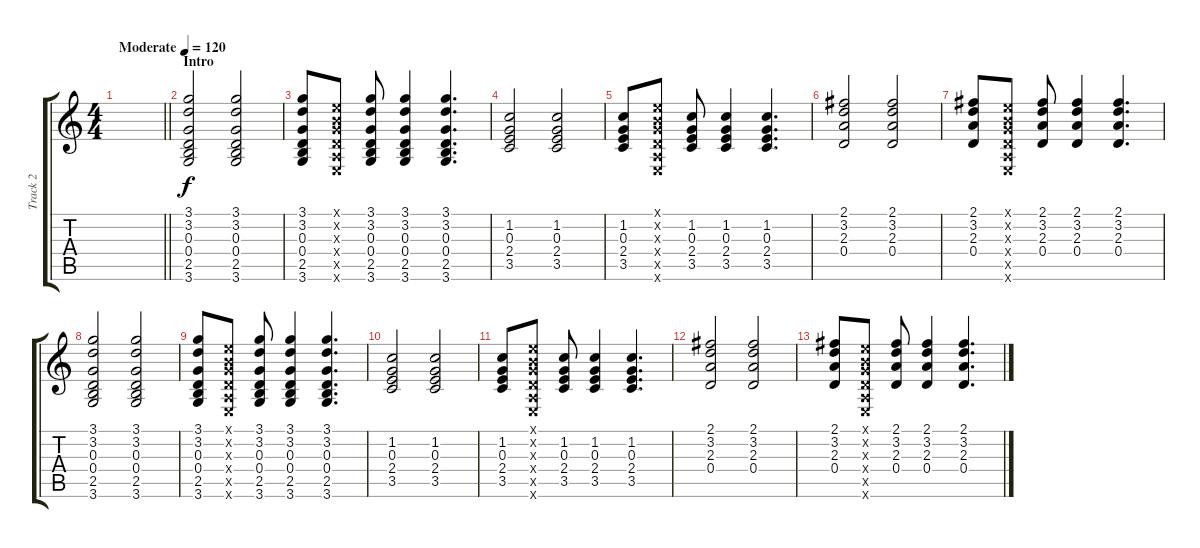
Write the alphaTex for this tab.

\track ("Track 2" "Track 2") {instrument acousticguitarsteel}
\staff {score tabs}
\tuning (E4 B3 G3 D3 A2 E2) {hide}
\ts (4 4)
\tempo (120 "Moderate")
\clef g2
\barLineRight lightlight
\ks c
|
\section ("" "Intro")
(3.1 3.2 0.3 0.4 2.5 3.6).2 (3.1 3.2 0.3 0.4 2.5 3.6).2 |
(3.1 3.2 0.3 0.4 2.5 3.6).8 (0.1{x} 0.2{x} 0.3{x} 0.4{x} 0.5{x} 0.6{x}).8 (3.1 3.2 0.3 0.4 2.5 3.6).8 (3.1 3.2 0.3 0.4 2.5 3.6).4 (3.1 3.2 0.3 0.4 2.5 3.6).4{d} |
(1.2 0.3 2.4 3.5).2 (1.2 0.3 2.4 3.5).2 |
(1.2 0.3 2.4 3.5).8 (0.1{x} 0.2{x} 0.3{x} 0.4{x} 0.5{x} 0.6{x}).8 (1.2 0.3 2.4 3.5).8 (1.2 0.3 2.4 3.5).4 (1.2 0.3 2.4 3.5).4{d} |
(2.1 3.2 2.3 0.4).2 (2.1 3.2 2.3 0.4).2 |
(2.1 3.2 2.3 0.4).8 (0.1{x} 0.2{x} 0.3{x} 0.4{x} 0.5{x} 0.6{x}).8 (2.1 3.2 2.3 0.4).8 (2.1 3.2 2.3 0.4).4 (2.1 3.2 2.3 0.4).4{d} |
(3.1 3.2 0.3 0.4 2.5 3.6).2 (3.1 3.2 0.3 0.4 2.5 3.6).2 |
(3.1 3.2 0.3 0.4 2.5 3.6).8 (0.1{x} 0.2{x} 0.3{x} 0.4{x} 0.5{x} 0.6{x}).8 (3.1 3.2 0.3 0.4 2.5 3.6).8 (3.1 3.2 0.3 0.4 2.5 3.6).4 (3.1 3.2 0.3 0.4 2.5 3.6).4{d} |
(1.2 0.3 2.4 3.5).2 (1.2 0.3 2.4 3.5).2 |
(1.2 0.3 2.4 3.5).8 (0.1{x} 0.2{x} 0.3{x} 0.4{x} 0.5{x} 0.6{x}).8 (1.2 0.3 2.4 3.5).8 (1.2 0.3 2.4 3.5).4 (1.2 0.3 2.4 3.5).4{d} |
(2.1 3.2 2.3 0.4).2 (2.1 3.2 2.3 0.4).2 |
(2.1 3.2 2.3 0.4).8 (0.1{x} 0.2{x} 0.3{x} 0.4{x} 0.5{x} 0.6{x}).8 (2.1 3.2 2.3 0.4).8 (2.1 3.2 2.3 0.4).4 (2.1 3.2 2.3 0.4).4{d}
